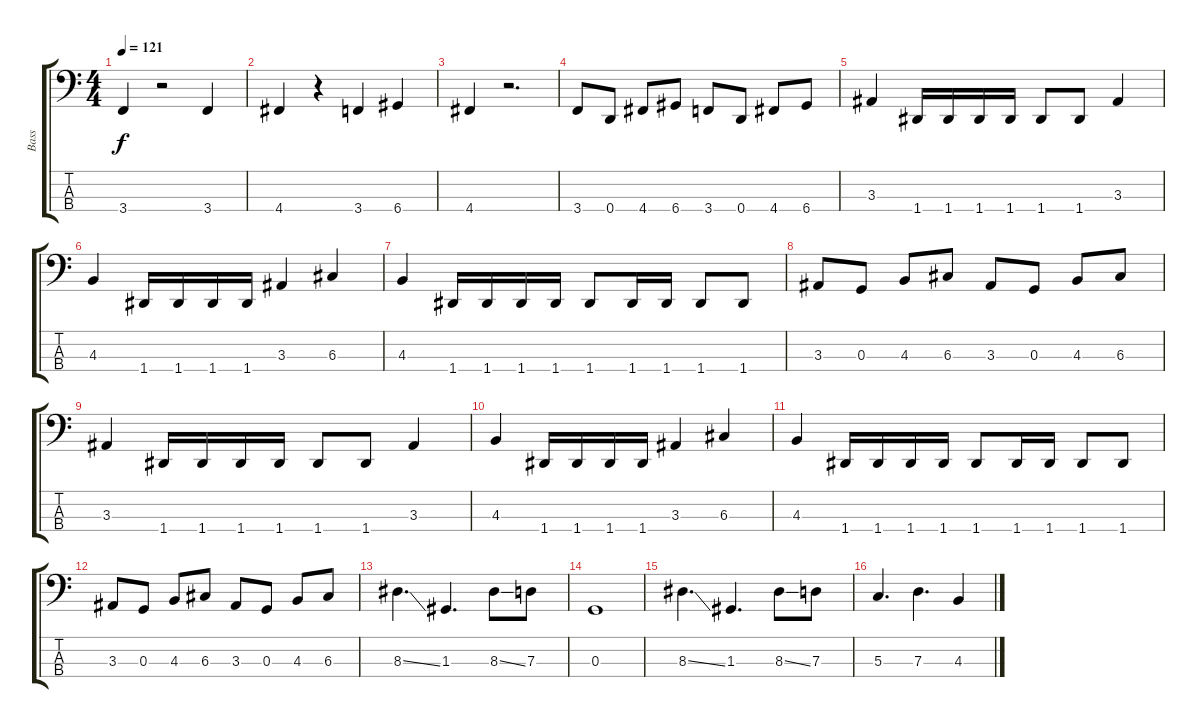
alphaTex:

\track ("Bass" "Bass") {instrument electricbassfinger}
\staff {score tabs}
\tuning (F2 C2 G1 D1) {hide}
\ts (4 4)
\tempo 121
\clef f4
\ks c
3.4.4{dy f} r.2 3.4.4 |
4.4.4 r.4 3.4.4 6.4.4 |
4.4.4 r.2{d} |
3.4.8 0.4.8 4.4.8 6.4.8 3.4.8 0.4.8 4.4.8 6.4.8 |
3.3.4 1.4.16 1.4.16 1.4.16 1.4.16 1.4.8 1.4.8 3.3.4 |
4.3.4 1.4.16 1.4.16 1.4.16 1.4.16 3.3.4 6.3.4 |
4.3.4 1.4.16 1.4.16 1.4.16 1.4.16 1.4.8 1.4.16 1.4.16 1.4.8 1.4.8 |
3.3.8 0.3.8 4.3.8 6.3.8 3.3.8 0.3.8 4.3.8 6.3.8 |
3.3.4 1.4.16 1.4.16 1.4.16 1.4.16 1.4.8 1.4.8 3.3.4 |
4.3.4 1.4.16 1.4.16 1.4.16 1.4.16 3.3.4 6.3.4 |
4.3.4 1.4.16 1.4.16 1.4.16 1.4.16 1.4.8 1.4.16 1.4.16 1.4.8 1.4.8 |
3.3.8 0.3.8 4.3.8 6.3.8 3.3.8 0.3.8 4.3.8 6.3.8 |
8.3{ss}.4{d} 1.3.4{d} 8.3{ss}.8 7.3.8 |
0.3.1 |
8.3{ss}.4{d} 1.3.4{d} 8.3{ss}.8 7.3.8 |
5.3.4{d} 7.3.4{d} 4.3.4
